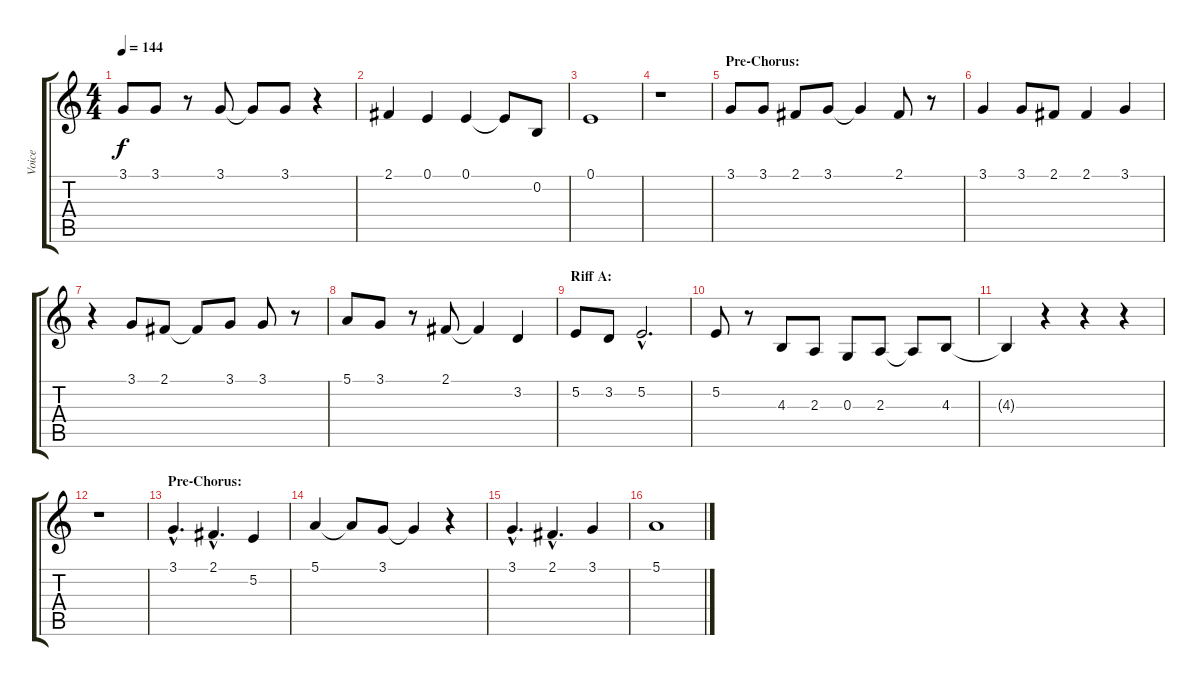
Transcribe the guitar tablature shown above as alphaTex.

\track ("Voice" "Voice") {instrument cello}
\staff {score tabs}
\tuning (E4 B3 G3 D3 A2 E2) {hide}
\ts (4 4)
\tempo 144
\clef g2
\ks c
3.1.8{dy f} 3.1.8 r.8 3.1.8 3.1{t}.8 3.1.8 r.4 |
2.1.4 0.1.4 0.1.4 0.1{t}.8 0.2.8 |
0.1.1 |
r.1 |
\section ("" "Pre-Chorus:")
3.1.8 3.1.8 2.1.8 3.1.8 3.1{t}.4 2.1.8 r.8 |
3.1.4 3.1.8 2.1.8 2.1.4 3.1.4 |
r.4 3.1.8 2.1.8 2.1{t}.8 3.1.8 3.1.8 r.8 |
5.1.8 3.1.8 r.8 2.1.8 2.1{t}.4 3.2.4 |
\section ("" "Riff A:")
5.2.8 3.2.8 5.2{hac}.2{d} |
5.2.8 r.8 4.3.8 2.3.8 0.3.8 2.3.8 2.3{t}.8 4.3.8 |
4.3{t}.4 r.4 r.4 r.4 |
r.1 |
\section ("" "Pre-Chorus:")
3.1{hac}.4{d} 2.1{hac}.4{d} 5.2.4 |
5.1.4 5.1{t}.8 3.1.8 3.1{t}.4 r.4 |
3.1{hac}.4{d} 2.1{hac}.4{d} 3.1.4 |
5.1.1
